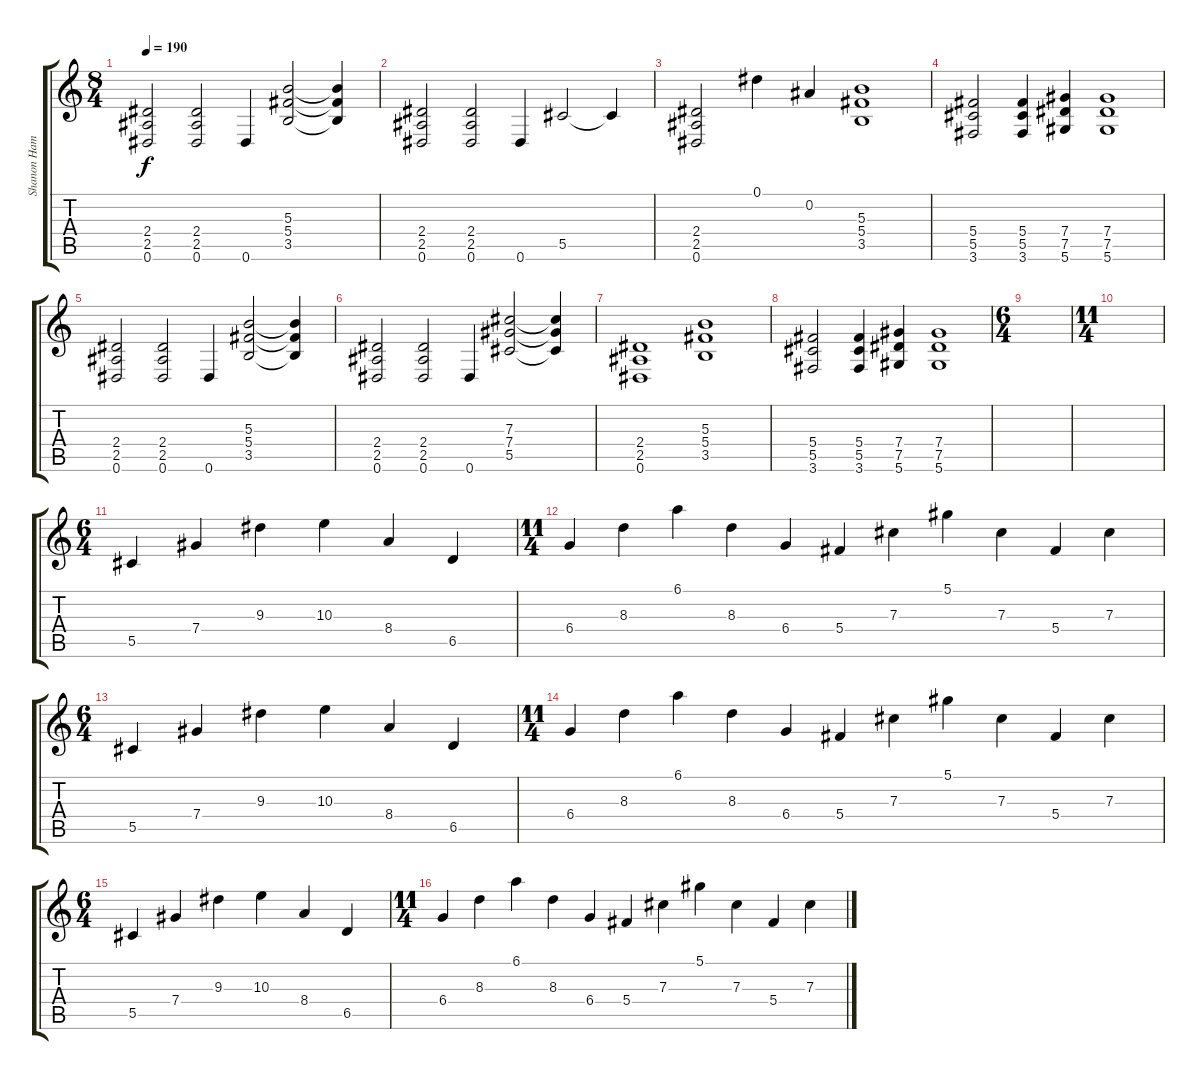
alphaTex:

\track ("Shanon Hamm" "Shanon Ham") {instrument distortionguitar}
\staff {score tabs}
\tuning (Eb4 Bb3 Gb3 Db3 Ab2 Eb2) {hide}
\ts (8 4)
\tempo 190
\clef g2
\ks c
(2.4 2.5 0.6).2{dy f} (2.4 2.5 0.6).2 0.6.4 (5.3 5.4 3.5).2 (5.3{t} 5.4{t} 3.5{t}).4 |
(2.4 2.5 0.6).2 (2.4 2.5 0.6).2 0.6.4 5.5.2 5.5{t}.4 |
(2.4 2.5 0.6).2 0.1.4 0.2.4 (5.3 5.4 3.5).1 |
(5.4 5.5 3.6).2 (5.4 5.5 3.6).4 (7.4 7.5 5.6).4 (7.4 7.5 5.6).1 |
(2.4 2.5 0.6).2 (2.4 2.5 0.6).2 0.6.4 (5.3 5.4 3.5).2 (5.3{t} 5.4{t} 3.5{t}).4 |
(2.4 2.5 0.6).2 (2.4 2.5 0.6).2 0.6.4 (7.3 7.4 5.5).2 (7.3{t} 7.4{t} 5.5{t}).4 |
(2.4 2.5 0.6).1 (5.3 5.4 3.5).1 |
(5.4 5.5 3.6).2 (5.4 5.5 3.6).4 (7.4 7.5 5.6).4 (7.4 7.5 5.6).1 |
\ts (6 4)
|
\ts (11 4)
|
\ts (6 4)
5.5.4 7.4.4 9.3.4 10.3.4 8.4.4 6.5.4 |
\ts (11 4)
6.4.4 8.3.4 6.1.4 8.3.4 6.4.4 5.4.4 7.3.4 5.1.4 7.3.4 5.4.4 7.3.4 |
\ts (6 4)
5.5.4 7.4.4 9.3.4 10.3.4 8.4.4 6.5.4 |
\ts (11 4)
6.4.4 8.3.4 6.1.4 8.3.4 6.4.4 5.4.4 7.3.4 5.1.4 7.3.4 5.4.4 7.3.4 |
\ts (6 4)
5.5.4 7.4.4 9.3.4 10.3.4 8.4.4 6.5.4 |
\ts (11 4)
6.4.4 8.3.4 6.1.4 8.3.4 6.4.4 5.4.4 7.3.4 5.1.4 7.3.4 5.4.4 7.3.4
